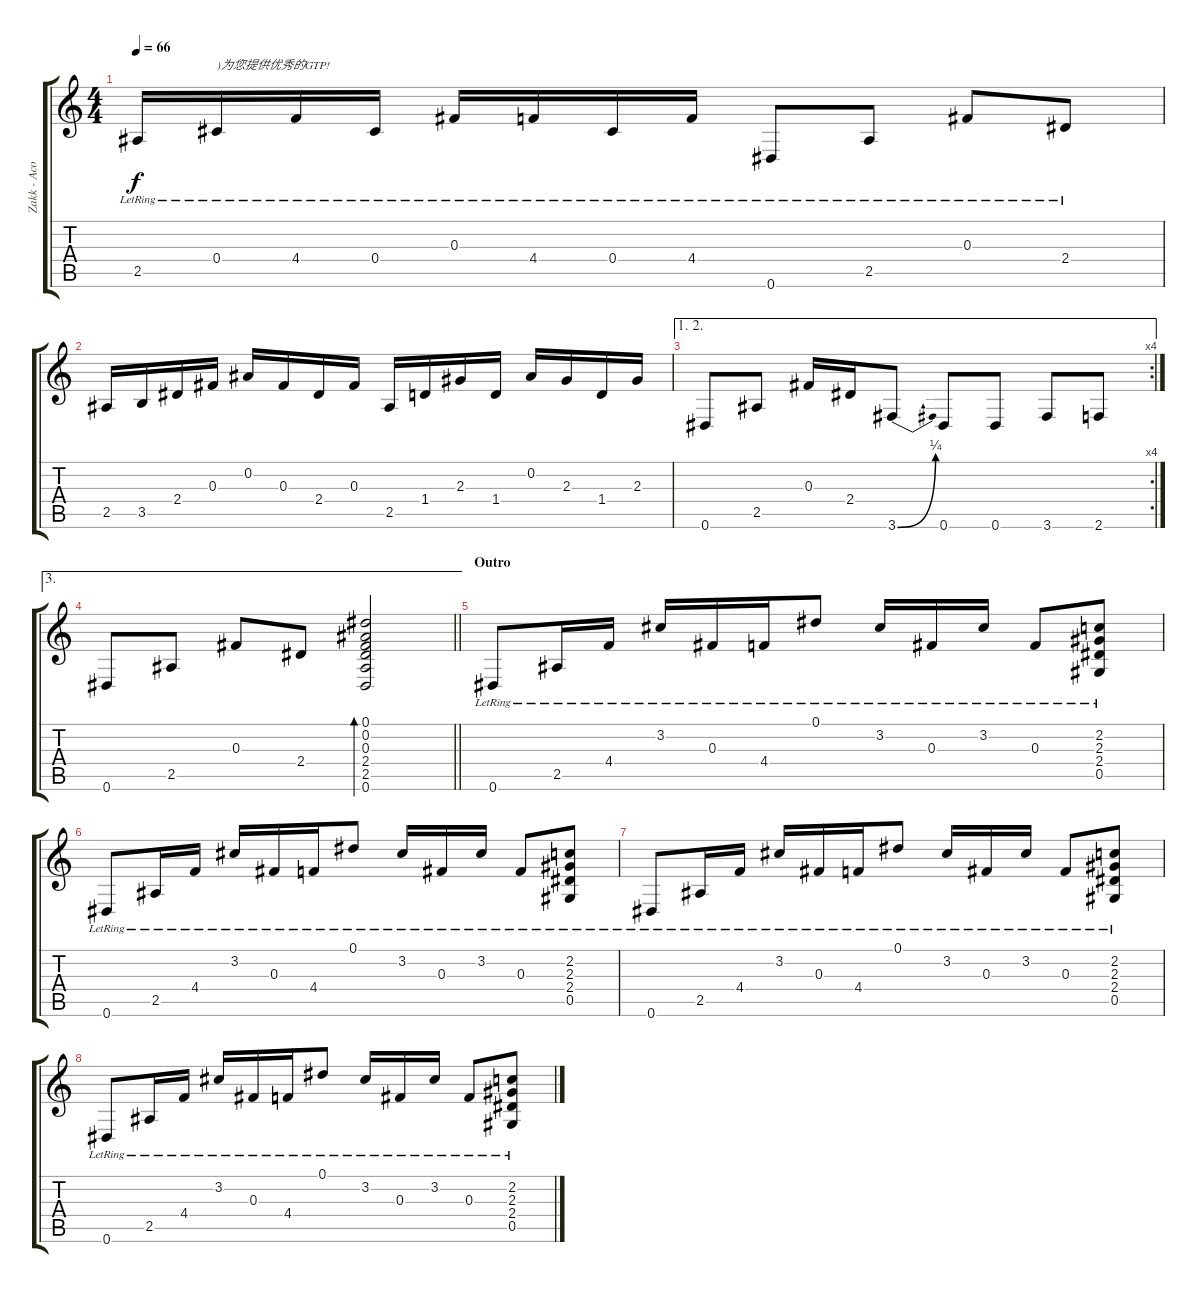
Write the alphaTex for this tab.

\track ("Zakk - Acoustic" "Zakk - Aco") {instrument acousticguitarsteel}
\staff {score tabs}
\tuning (Eb4 Bb3 Gb3 Db3 Ab2 Eb2) {hide}
\ts (4 4)
\tempo 66
\clef g2
\ks c
2.5{lr}.16{dy f} 0.4{lr}.16{txt ")为您提供优秀的GTP!"} 4.4{lr}.16 0.4{lr}.16 0.3{lr}.16 4.4{lr}.16 0.4{lr}.16 4.4{lr}.16 0.6{lr}.8 2.5{lr}.8 0.3{lr}.8 2.4{lr}.8 |
2.5.16 3.5.16 2.4.16 0.3.16 0.2.16 0.3.16 2.4.16 0.3.16 2.5.16 1.4.16 2.3.16 1.4.16 0.2.16 2.3.16 1.4.16 2.3.16 |
\ae (1 2)
\rc 4
0.6.8 2.5.8 0.3.16 2.4.16 3.6{be (bend 0 0 60 1)}.8 0.6.8 0.6.8 3.6.8 2.6.8 |
\ae 3
\barLineRight lightlight
0.6.8 2.5.8 0.3.8 2.4.8 (0.1 0.2 0.3 2.4 2.5 0.6).2{bd 60} |
\section ("" "Outro")
0.6{lr}.8 2.5{lr}.16 4.4{lr}.16 3.2{lr}.16 0.3{lr}.16 4.4{lr}.16 0.1{lr}.8 3.2{lr}.16 0.3{lr}.16 3.2{lr}.16 0.3{lr}.8 (2.2 2.3 2.4{lr} 0.5).8 |
0.6{lr}.8 2.5{lr}.16 4.4{lr}.16 3.2{lr}.16 0.3{lr}.16 4.4{lr}.16 0.1{lr}.8 3.2{lr}.16 0.3{lr}.16 3.2{lr}.16 0.3{lr}.8 (2.2 2.3 2.4{lr} 0.5).8 |
0.6{lr}.8 2.5{lr}.16 4.4{lr}.16 3.2{lr}.16 0.3{lr}.16 4.4{lr}.16 0.1{lr}.8 3.2{lr}.16 0.3{lr}.16 3.2{lr}.16 0.3{lr}.8 (2.2 2.3 2.4{lr} 0.5).8 |
0.6{lr}.8 2.5{lr}.16 4.4{lr}.16 3.2{lr}.16 0.3{lr}.16 4.4{lr}.16 0.1{lr}.8 3.2{lr}.16 0.3{lr}.16 3.2{lr}.16 0.3{lr}.8 (2.2 2.3 2.4{lr} 0.5).8
